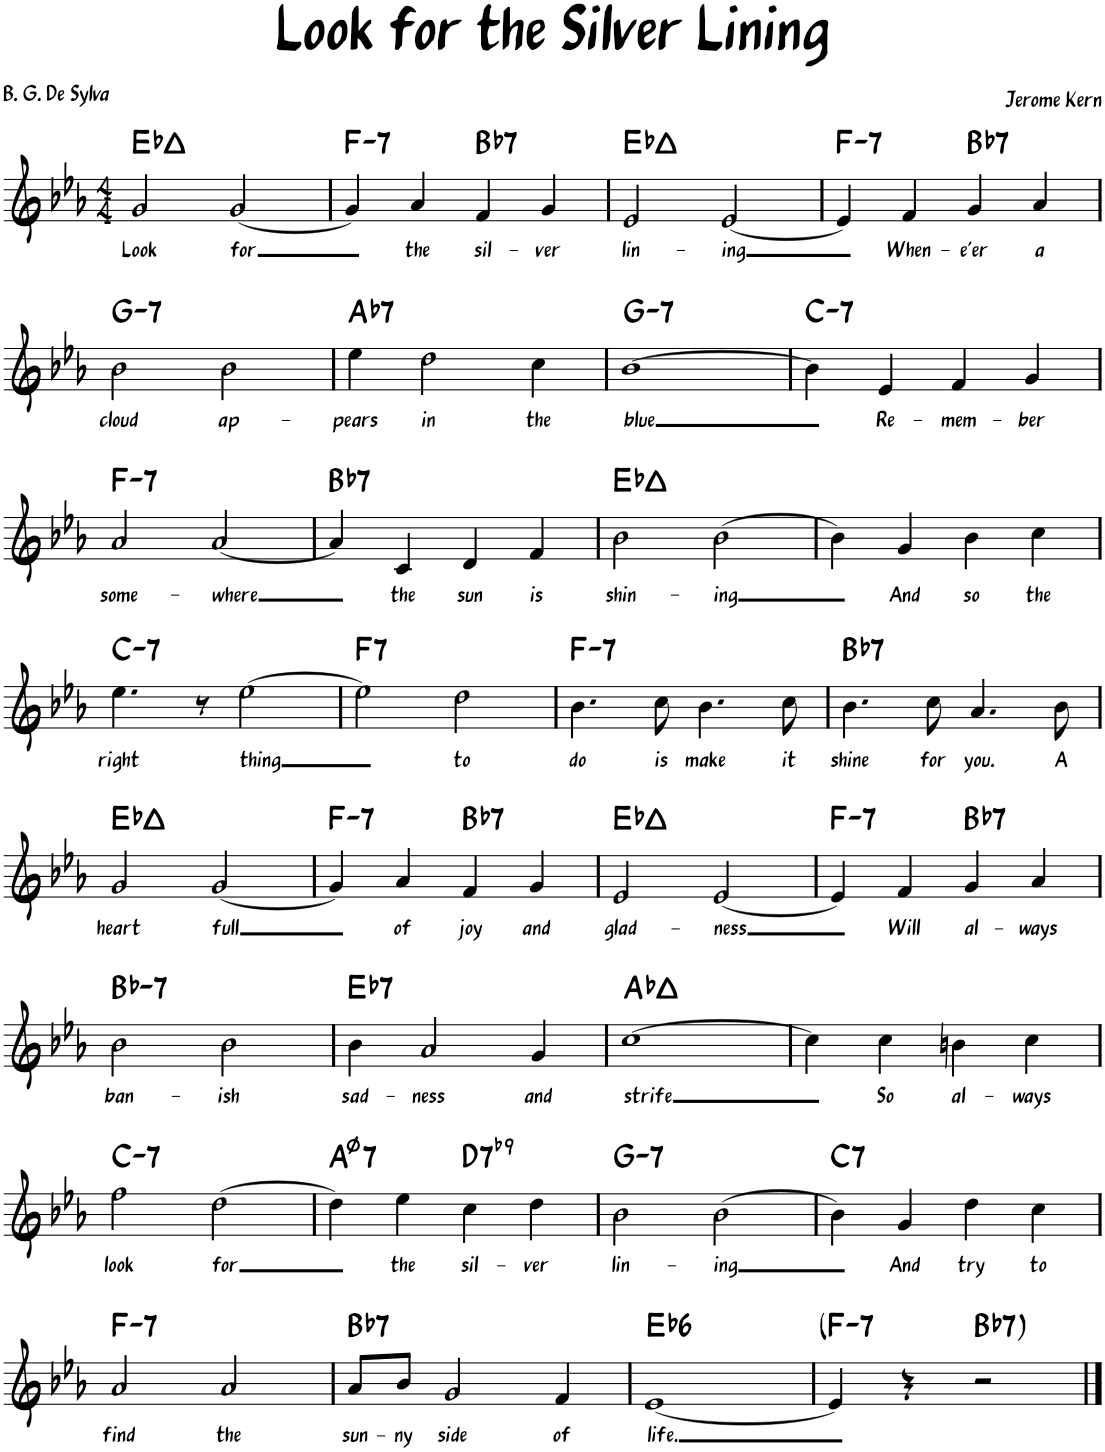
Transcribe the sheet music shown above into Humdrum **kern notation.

**kern	**text	**harte
*part1	*part1	*part1
*staff1	*staff1	*
*I"Piano	*	*
*I'Pno.	*	*
*clefG2	*	*
*k[b-e-a-]	*	*
*M4/4	*	*
=1	=1	=1
!	!LO:LY:b	!
2g/	Look	Eb:maj
!	!LO:LY:b	!
[2g/	for	.
=2	=2	=2
!	!	!LO:H:kt=7
4g/]	.	F:min7
!	!LO:LY:b	!
4a-/	the	.
!	!LO:LY:b	!LO:H:kt=7
4f/	sil-	Bb:7
!	!LO:LY:b	!
4g/	-ver	.
=3	=3	=3
!	!LO:LY:b	!
2e-/	lin-	Eb:maj
!	!LO:LY:b	!
[2e-/	-ing	.
=4	=4	=4
!	!	!LO:H:kt=7
4e-/]	.	F:min7
!	!LO:LY:b	!
4f/	When-	.
!	!LO:LY:b	!LO:H:kt=7
4g/	-e'er	Bb:7
!	!LO:LY:b	!
4a-/	a	.
!!LO:LB:g=z
=5	=5	=5
!	!LO:LY:b	!LO:H:kt=7
2b-\	cloud	G:min7
!	!LO:LY:b	!
2b-\	ap-	.
=6	=6	=6
!	!LO:LY:b	!LO:H:kt=7
4ee-\	-pears	Ab:7
!	!LO:LY:b	!
2dd\	in	.
!	!LO:LY:b	!
4cc\	the	.
=7	=7	=7
!	!LO:LY:b	!LO:H:kt=7
[1b-	blue	G:min7
=8	=8	=8
!	!	!LO:H:kt=7
4b-\]	.	C:min7
!	!LO:LY:b	!
4e-/	Re-	.
!	!LO:LY:b	!
4f/	-mem-	.
!	!LO:LY:b	!
4g/	-ber	.
!!LO:LB:g=z
=9	=9	=9
!	!LO:LY:b	!LO:H:kt=7
2a-/	some-	F:min7
!	!LO:LY:b	!
[2a-/	-where	.
=10	=10	=10
!	!	!LO:H:kt=7
4a-/]	.	Bb:7
!	!LO:LY:b	!
4c/	the	.
!	!LO:LY:b	!
4d/	sun	.
!	!LO:LY:b	!
4f/	is	.
=11	=11	=11
!	!LO:LY:b	!
2b-\	shin-	Eb:maj
!	!LO:LY:b	!
[2b-\	-ing	.
=12	=12	=12
4b-\]	.	.
!	!LO:LY:b	!
4g/	And	.
!	!LO:LY:b	!
4b-\	so	.
!	!LO:LY:b	!
4cc\	the	.
!!LO:LB:g=z
=13	=13	=13
!	!LO:LY:b	!LO:H:kt=7
4.ee-\	right	C:min7
8r	.	.
!	!LO:LY:b	!
[2ee-\	thing	.
=14	=14	=14
!	!	!LO:H:kt=7
2ee-\]	.	F:7
!	!LO:LY:b	!
2dd\	to	.
=15	=15	=15
!	!LO:LY:b	!LO:H:kt=7
4.b-\	do	F:min7
!	!LO:LY:b	!
8cc\	is	.
!	!LO:LY:b	!
4.b-\	make	.
!	!LO:LY:b	!
8cc\	it	.
=16	=16	=16
!	!LO:LY:b	!LO:H:kt=7
4.b-\	shine	Bb:7
!	!LO:LY:b	!
8cc\	for	.
!	!LO:LY:b	!
4.a-/	you.	.
!	!LO:LY:b	!
8b-\	A	.
!!LO:LB:g=z
=17	=17	=17
!	!LO:LY:b	!
2g/	heart	Eb:maj
!	!LO:LY:b	!
[2g/	full	.
=18	=18	=18
!	!	!LO:H:kt=7
4g/]	.	F:min7
!	!LO:LY:b	!
4a-/	of	.
!	!LO:LY:b	!LO:H:kt=7
4f/	joy	Bb:7
!	!LO:LY:b	!
4g/	and	.
=19	=19	=19
!	!LO:LY:b	!
2e-/	glad-	Eb:maj
!	!LO:LY:b	!
[2e-/	-ness	.
=20	=20	=20
!	!	!LO:H:kt=7
4e-/]	.	F:min7
!	!LO:LY:b	!
4f/	Will	.
!	!LO:LY:b	!LO:H:kt=7
4g/	al-	Bb:7
!	!LO:LY:b	!
4a-/	-ways	.
!!LO:LB:g=z
=21	=21	=21
!	!LO:LY:b	!LO:H:kt=7
2b-\	ban-	Bb:min7
!	!LO:LY:b	!
2b-\	-ish	.
=22	=22	=22
!	!LO:LY:b	!LO:H:kt=7
4b-\	sad-	Eb:7
!	!LO:LY:b	!
2a-/	-ness	.
!	!LO:LY:b	!
4g/	and	.
=23	=23	=23
!	!LO:LY:b	!
[1cc	strife	Ab:maj
=24	=24	=24
4cc\]	.	.
!	!LO:LY:b	!
4cc\	So	.
!	!LO:LY:b	!
4bn\	al-	.
!	!LO:LY:b	!
4cc\	-ways	.
!!LO:LB:g=z
=25	=25	=25
!	!LO:LY:b	!LO:H:kt=7
2ff\	look	C:min7
!	!LO:LY:b	!
[2dd\	for	.
=26	=26	=26
!	!	!LO:H:kt=7
4dd\]	.	A:hdim7
!	!LO:LY:b	!
4ee-\	the	.
!	!LO:LY:b	!LO:H:kt=7
4cc\	sil-	D:7(b9)
!	!LO:LY:b	!
4dd\	-ver	.
=27	=27	=27
!	!LO:LY:b	!LO:H:kt=7
2b-\	lin-	G:min7
!	!LO:LY:b	!
[2b-\	-ing	.
=28	=28	=28
!	!	!LO:H:kt=7
4b-\]	.	C:7
!	!LO:LY:b	!
4g/	And	.
!	!LO:LY:b	!
4dd\	try	.
!	!LO:LY:b	!
4cc\	to	.
!!LO:LB:g=z
=29	=29	=29
!	!LO:LY:b	!LO:H:kt=7
2a-/	find	F:min7
!	!LO:LY:b	!
2a-/	the	.
=30	=30	=30
!	!LO:LY:b	!LO:H:kt=7
8a-/L	sun-	Bb:7
!	!LO:LY:b	!
8b-/J	-ny	.
!	!LO:LY:b	!
2g/	side	.
!	!LO:LY:b	!
4f/	of	.
=31	=31	=31
!	!LO:LY:b	!LO:H:kt=6
[1e-	life.	Eb:maj6
=32	=32	=32
!	!	!LO:H:kt=7
4e-/]	.	F:min7
4r	.	.
!	!	!LO:H:kt=7
2r	.	Bb:7
==	==	==
*-	*-	*-
